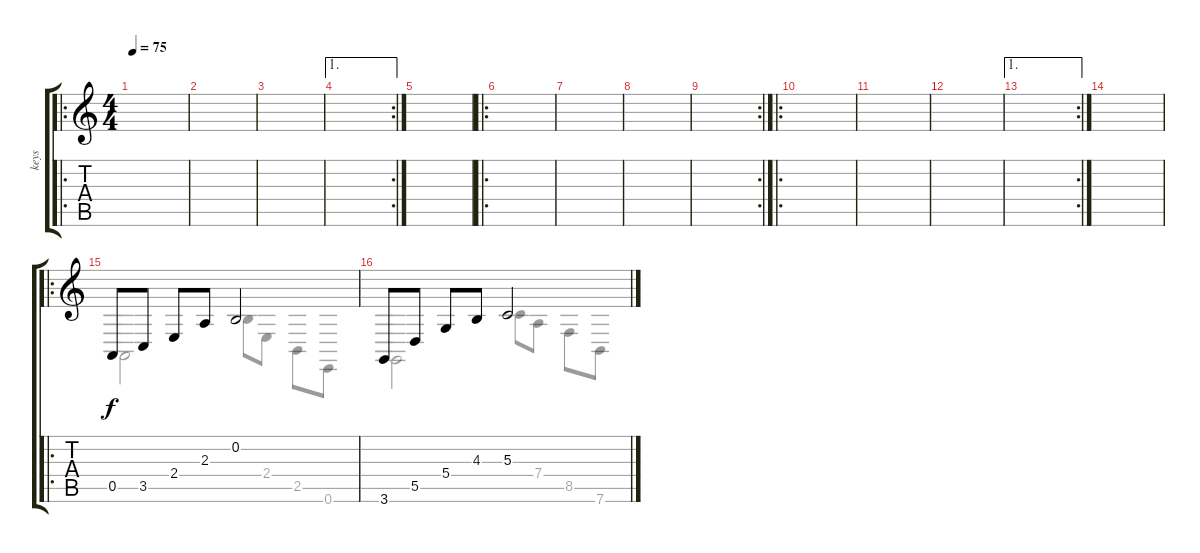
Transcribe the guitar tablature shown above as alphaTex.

\track ("keys" "keys") {instrument churchorgan}
\staff {score tabs}
\tuning (E4 B3 G3 D3 A2 E2) {hide}
\voice
\ro
\ts (4 4)
\tempo 75
\clef g2
\ks c
|
|
|
\ae 1
\rc 2
|
|
\ro
|
|
|
\rc 2
|
\ro
|
|
|
\ae 1
\rc 2
|
|
\ro
0.5.8 3.5.8 2.4.8 2.3.8 0.2.2 |
3.6.8 5.5.8 5.4.8 4.3.8 5.3.2
\voice
\clef g2
\ottava regular
\simile none
\ks c
|
|
|
|
|
|
|
|
|
|
|
|
|
|
0.5.2 0.2.8 2.4.8 2.5.8 0.6.8 |
3.6.2 5.3.8 7.4.8 8.5.8 7.6.8
